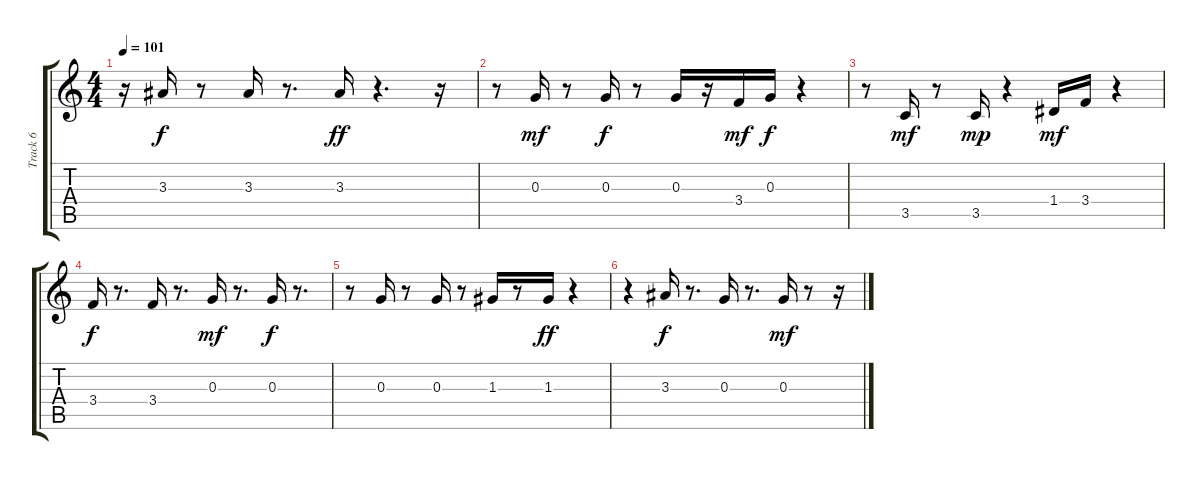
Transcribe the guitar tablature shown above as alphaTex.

\track ("Track 6" "Track 6") {instrument electricguitarmuted}
\staff {score tabs}
\tuning (E4 B3 G3 D3 A2 E2) {hide}
\ts (4 4)
\tempo 101
\clef g2
\ks c
r.16{dy mp} 3.3.16{dy f} r.8 3.3.16 r.8{d} 3.3.16{dy ff} r.4{d} r.16 |
r.8 0.3.16{dy mf} r.8 0.3.16{dy f} r.8 0.3.16 r.16 3.4.16{dy mf} 0.3.16{dy f} r.4 |
r.8 3.5.16{dy mf} r.8 3.5.16{dy mp} r.4 1.4.16{dy mf} 3.4.16 r.4 |
3.4.16{dy f} r.8{d} 3.4.16 r.8{d} 0.3.16{dy mf} r.8{d} 0.3.16{dy f} r.8{d} |
r.8 0.3.16 r.8 0.3.16 r.8 1.3.16 r.8 1.3.16{dy ff} r.4 |
r.4 3.3.16{dy f} r.8{d} 0.3.16 r.8{d} 0.3.16{dy mf} r.8 r.16
